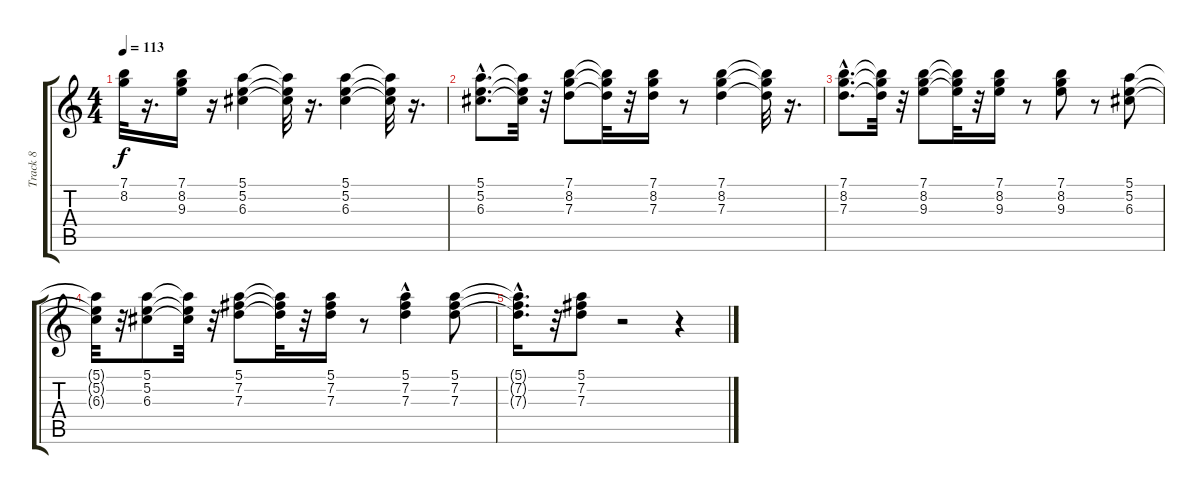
\track ("Track 8" "Track 8") {instrument acousticguitarsteel}
\staff {score tabs}
\tuning (E4 B3 G3 D3 A2 E2) {hide}
\ts (4 4)
\tempo 113
\clef g2
\ks c
(7.1{t} 8.2{t}).32{dy f} r.16{d} (7.1 8.2 9.3).16 r.16 (5.1 5.2 6.3).4 (5.1{t} 5.2{t} 6.3{t}).32 r.16{d} (5.1 5.2 6.3).4 (5.1{t} 5.2{t} 6.3{t}).32 r.16{d} |
(5.1{hac} 5.2{hac} 6.3{hac}).8{d} (5.1{t} 5.2{t} 6.3{t}).32 r.32 (7.1 8.2 7.3).8 (7.1{t} 8.2{t} 7.3{t}).32 r.32 (7.1 8.2 7.3).16 r.8 (7.1 8.2 7.3).4 (7.1{t} 8.2{t} 7.3{t}).32 r.16{d} |
(7.1{hac} 8.2{hac} 7.3{hac}).8{d} (7.1{t} 8.2{t} 7.3{t}).32 r.32 (7.1 8.2 9.3).8 (7.1{t} 8.2{t} 9.3{t}).32 r.32 (7.1 8.2 9.3).16 r.8 (7.1 8.2 9.3).8 r.8 (5.1 5.2 6.3).8 |
(5.1{t} 5.2{t} 6.3{t}).32 r.32 (5.1 5.2 6.3).8 (5.1{t} 5.2{t} 6.3{t}).32 r.32 (5.1 7.2 7.3).8 (5.1{t} 7.2{t} 7.3{t}).32 r.32 (5.1 7.2 7.3).16 r.8 (5.1 7.2{hac} 7.3{hac}).4 (5.1 7.2 7.3).8 |
(5.1{hac t} 7.2{hac t} 7.3{hac t}).16{d} r.32 (5.1 7.2 7.3).8 r.2 r.4
